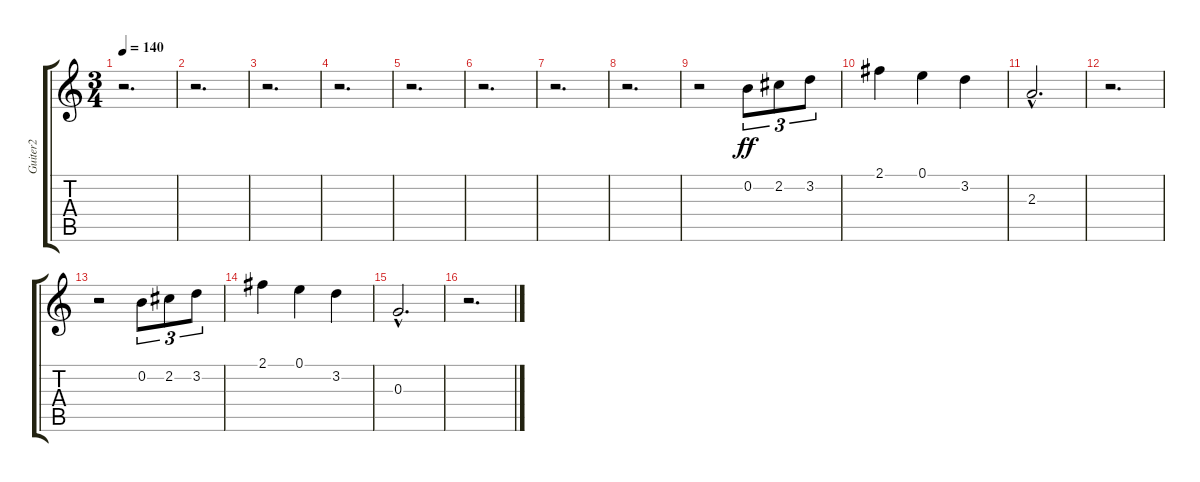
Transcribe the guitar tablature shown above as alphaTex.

\track ("Guiter2" "Guiter2") {instrument overdrivenguitar}
\staff {score tabs}
\tuning (E4 B3 G3 D3 A2 E2) {hide}
\ts (3 4)
\tempo 140
\clef g2
\ks c
r.2{d dy ff} |
r.2{d} |
r.2{d} |
r.2{d} |
r.2{d} |
r.2{d} |
r.2{d} |
r.2{d} |
r.2 0.2.8{tu (3 2) volume 16} 2.2.8{tu (3 2)} 3.2.8{tu (3 2)} |
2.1.4 0.1.4 3.2.4 |
2.3{hac}.2{d} |
r.2{d} |
r.2 0.2.8{tu (3 2)} 2.2.8{tu (3 2)} 3.2.8{tu (3 2)} |
2.1.4 0.1.4 3.2.4 |
0.3{hac}.2{d} |
r.2{d}
